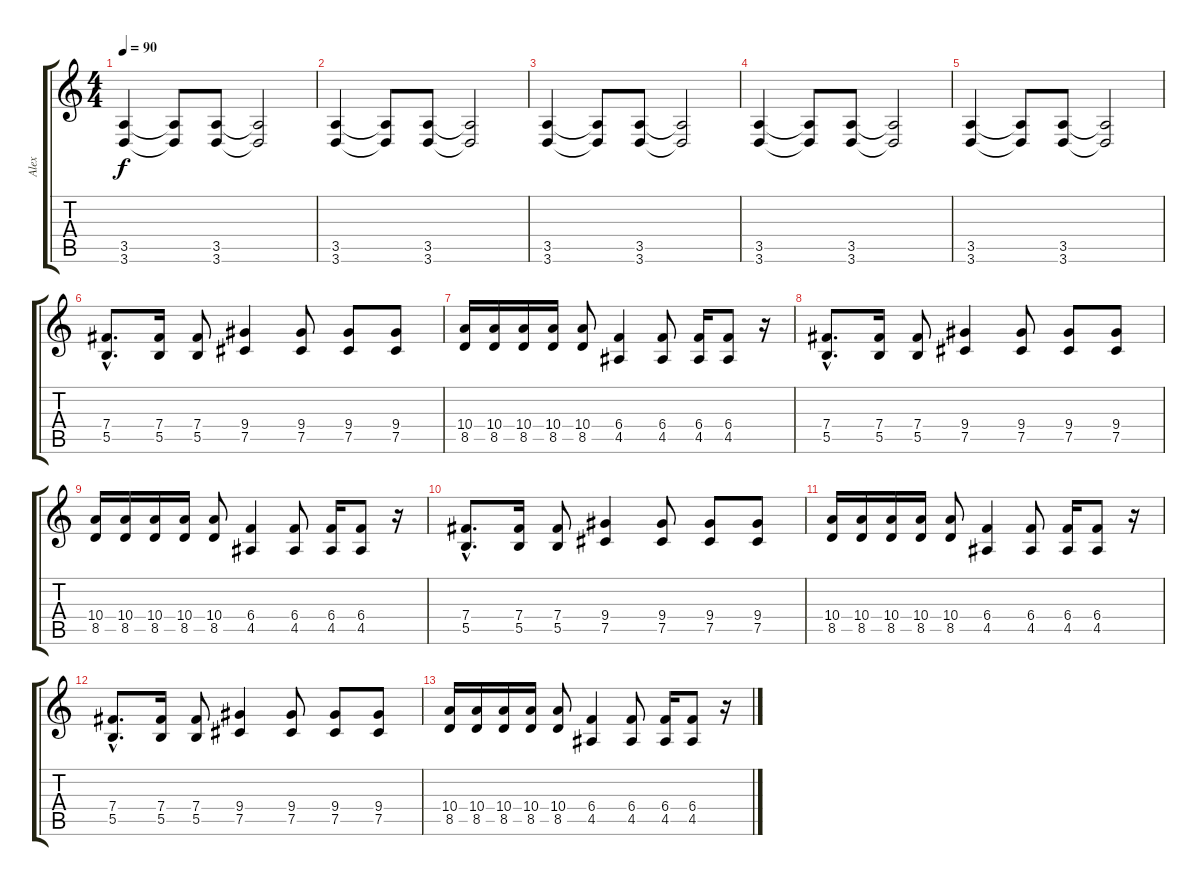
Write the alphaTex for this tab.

\track ("Alex" "Alex") {instrument overdrivenguitar}
\staff {score tabs}
\tuning (Db4 Ab3 E3 B2 Gb2 B1) {hide}
\ts (4 4)
\tempo 90
\clef g2
\ks c
(3.5 3.6).4{dy f} (3.5{t} 3.6{t}).8 (3.5 3.6).8 (3.5{t} 3.6{t}).2 |
(3.5 3.6).4 (3.5{t} 3.6{t}).8 (3.5 3.6).8 (3.5{t} 3.6{t}).2 |
(3.5 3.6).4 (3.5{t} 3.6{t}).8 (3.5 3.6).8 (3.5{t} 3.6{t}).2 |
(3.5 3.6).4 (3.5{t} 3.6{t}).8 (3.5 3.6).8 (3.5{t} 3.6{t}).2 |
(3.5 3.6).4 (3.5{t} 3.6{t}).8 (3.5 3.6).8 (3.5{t} 3.6{t}).2 |
(7.4{hac} 5.5{hac}).8{d} (7.4 5.5).16 (7.4 5.5).8 (9.4 7.5).4 (9.4 7.5).8 (9.4 7.5).8 (9.4 7.5).8 |
(10.4 8.5).16 (10.4 8.5).16 (10.4 8.5).16 (10.4 8.5).16 (10.4 8.5).8 (6.4 4.5).4 (6.4 4.5).8 (6.4 4.5).16 (6.4 4.5).8 r.16 |
(7.4{hac} 5.5{hac}).8{d} (7.4 5.5).16 (7.4 5.5).8 (9.4 7.5).4 (9.4 7.5).8 (9.4 7.5).8 (9.4 7.5).8 |
(10.4 8.5).16 (10.4 8.5).16 (10.4 8.5).16 (10.4 8.5).16 (10.4 8.5).8 (6.4 4.5).4 (6.4 4.5).8 (6.4 4.5).16 (6.4 4.5).8 r.16 |
(7.4{hac} 5.5{hac}).8{d} (7.4 5.5).16 (7.4 5.5).8 (9.4 7.5).4 (9.4 7.5).8 (9.4 7.5).8 (9.4 7.5).8 |
(10.4 8.5).16 (10.4 8.5).16 (10.4 8.5).16 (10.4 8.5).16 (10.4 8.5).8 (6.4 4.5).4 (6.4 4.5).8 (6.4 4.5).16 (6.4 4.5).8 r.16 |
(7.4{hac} 5.5{hac}).8{d} (7.4 5.5).16 (7.4 5.5).8 (9.4 7.5).4 (9.4 7.5).8 (9.4 7.5).8 (9.4 7.5).8 |
(10.4 8.5).16 (10.4 8.5).16 (10.4 8.5).16 (10.4 8.5).16 (10.4 8.5).8 (6.4 4.5).4 (6.4 4.5).8 (6.4 4.5).16 (6.4 4.5).8 r.16
